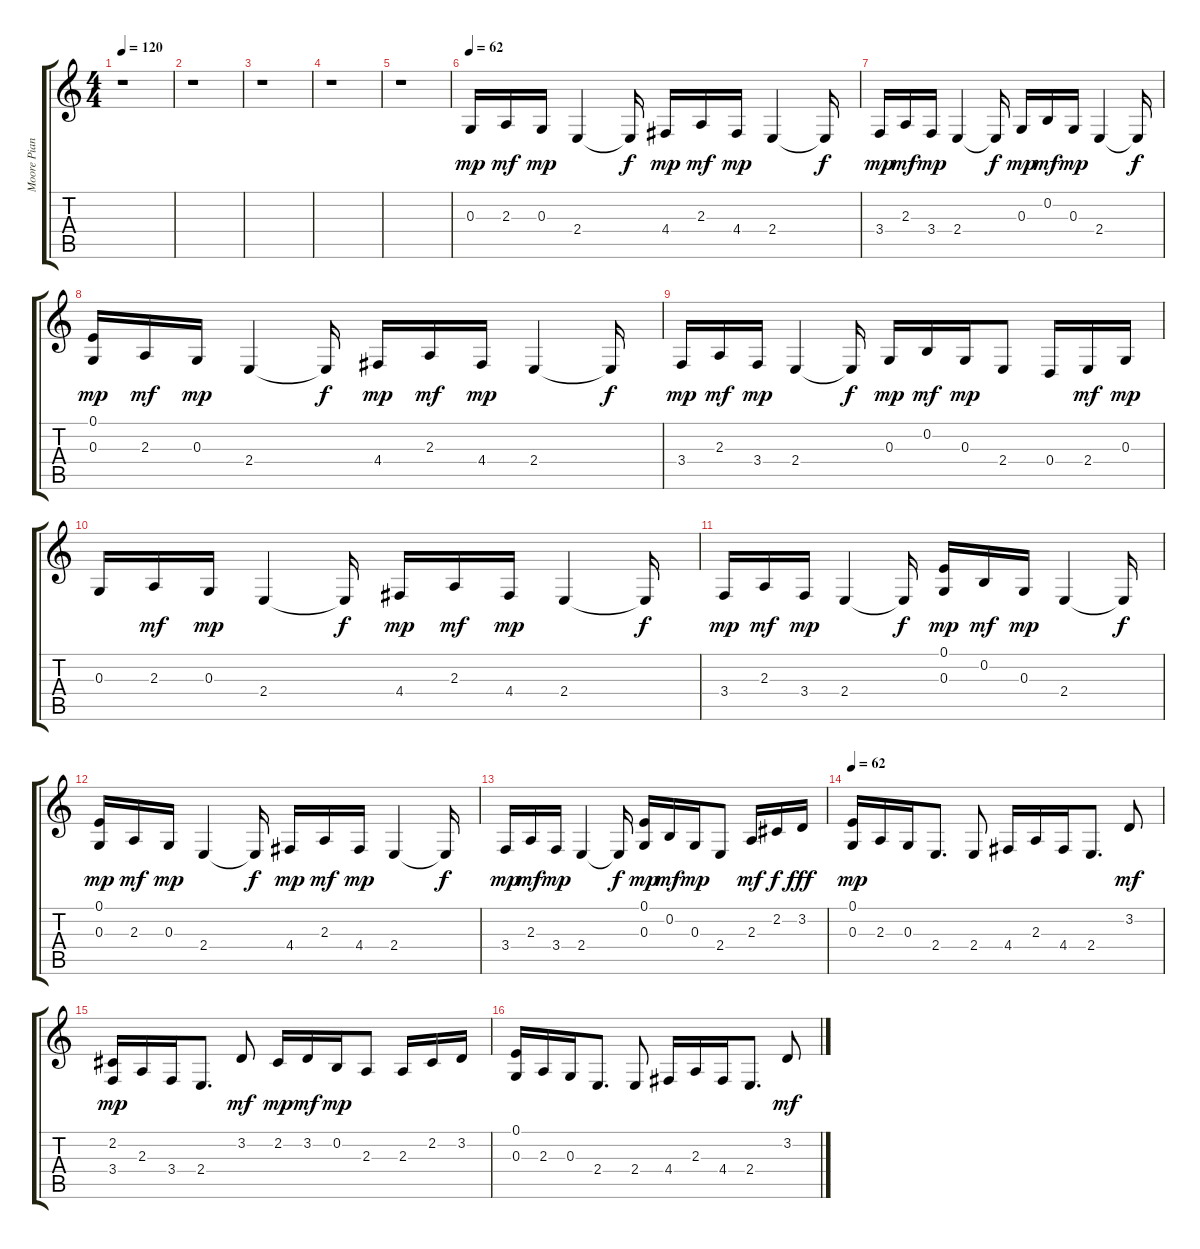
\track ("Moore Piano" "Moore Pian") {instrument acousticgrandpiano}
\staff {score tabs}
\tuning (E4 B3 G3 D3 A2 E2) {hide}
\ts (4 4)
\tempo 120
\clef g2
\ks c
r.1{dy mp} |
r.1 |
r.1 |
r.1 |
r.1 |
\tempo 62
0.3.16 2.3.16{dy mf} 0.3.16{dy mp} 2.4.4 2.4{t}.16{dy f} 4.4.16{dy mp} 2.3.16{dy mf} 4.4.16{dy mp} 2.4.4 2.4{t}.16{dy f} |
3.4.16{dy mp} 2.3.16{dy mf} 3.4.16{dy mp} 2.4.4 2.4{t}.16{dy f} 0.3.16{dy mp} 0.2.16{dy mf} 0.3.16{dy mp} 2.4.4 2.4{t}.16{dy f} |
(0.1 0.3).16{dy mp} 2.3.16{dy mf} 0.3.16{dy mp} 2.4.4 2.4{t}.16{dy f} 4.4.16{dy mp} 2.3.16{dy mf} 4.4.16{dy mp} 2.4.4 2.4{t}.16{dy f} |
3.4.16{dy mp} 2.3.16{dy mf} 3.4.16{dy mp} 2.4.4 2.4{t}.16{dy f} 0.3.16{dy mp} 0.2.16{dy mf} 0.3.16{dy mp} 2.4.8 0.4.16 2.4.16{dy mf} 0.3.16{dy mp} |
0.3.16{instrument acousticgrandpiano} 2.3.16{dy mf} 0.3.16{dy mp} 2.4.4 2.4{t}.16{dy f} 4.4.16{dy mp} 2.3.16{dy mf} 4.4.16{dy mp} 2.4.4 2.4{t}.16{dy f} |
3.4.16{dy mp} 2.3.16{dy mf} 3.4.16{dy mp} 2.4.4 2.4{t}.16{dy f} (0.1 0.3).16{dy mp} 0.2.16{dy mf} 0.3.16{dy mp} 2.4.4 2.4{t}.16{dy f} |
(0.1 0.3).16{dy mp} 2.3.16{dy mf} 0.3.16{dy mp} 2.4.4 2.4{t}.16{dy f} 4.4.16{dy mp} 2.3.16{dy mf} 4.4.16{dy mp} 2.4.4 2.4{t}.16{dy f} |
3.4.16{dy mp} 2.3.16{dy mf} 3.4.16{dy mp} 2.4.4 2.4{t}.16{dy f} (0.1 0.3).16{dy mp} 0.2.16{dy mf} 0.3.16{dy mp} 2.4.8 2.3.16{dy mf} 2.2.16{dy f} 3.2.16{dy fff} |
\tempo 62
(0.1 0.3).16{dy mp volume 9} 2.3.16 0.3.16 2.4.8{d} 2.4.8 4.4.16 2.3.16 4.4.16 2.4.8{d} 3.2.8{dy mf} |
(2.2 3.4).16{dy mp} 2.3.16 3.4.16 2.4.8{d} 3.2.8{dy mf} 2.2.16{dy mp} 3.2.16{dy mf} 0.2.16{dy mp} 2.3.8 2.3.16 2.2.16 3.2.16 |
(0.1 0.3).16 2.3.16 0.3.16 2.4.8{d} 2.4.8 4.4.16 2.3.16 4.4.16 2.4.8{d} 3.2.8{dy mf}
